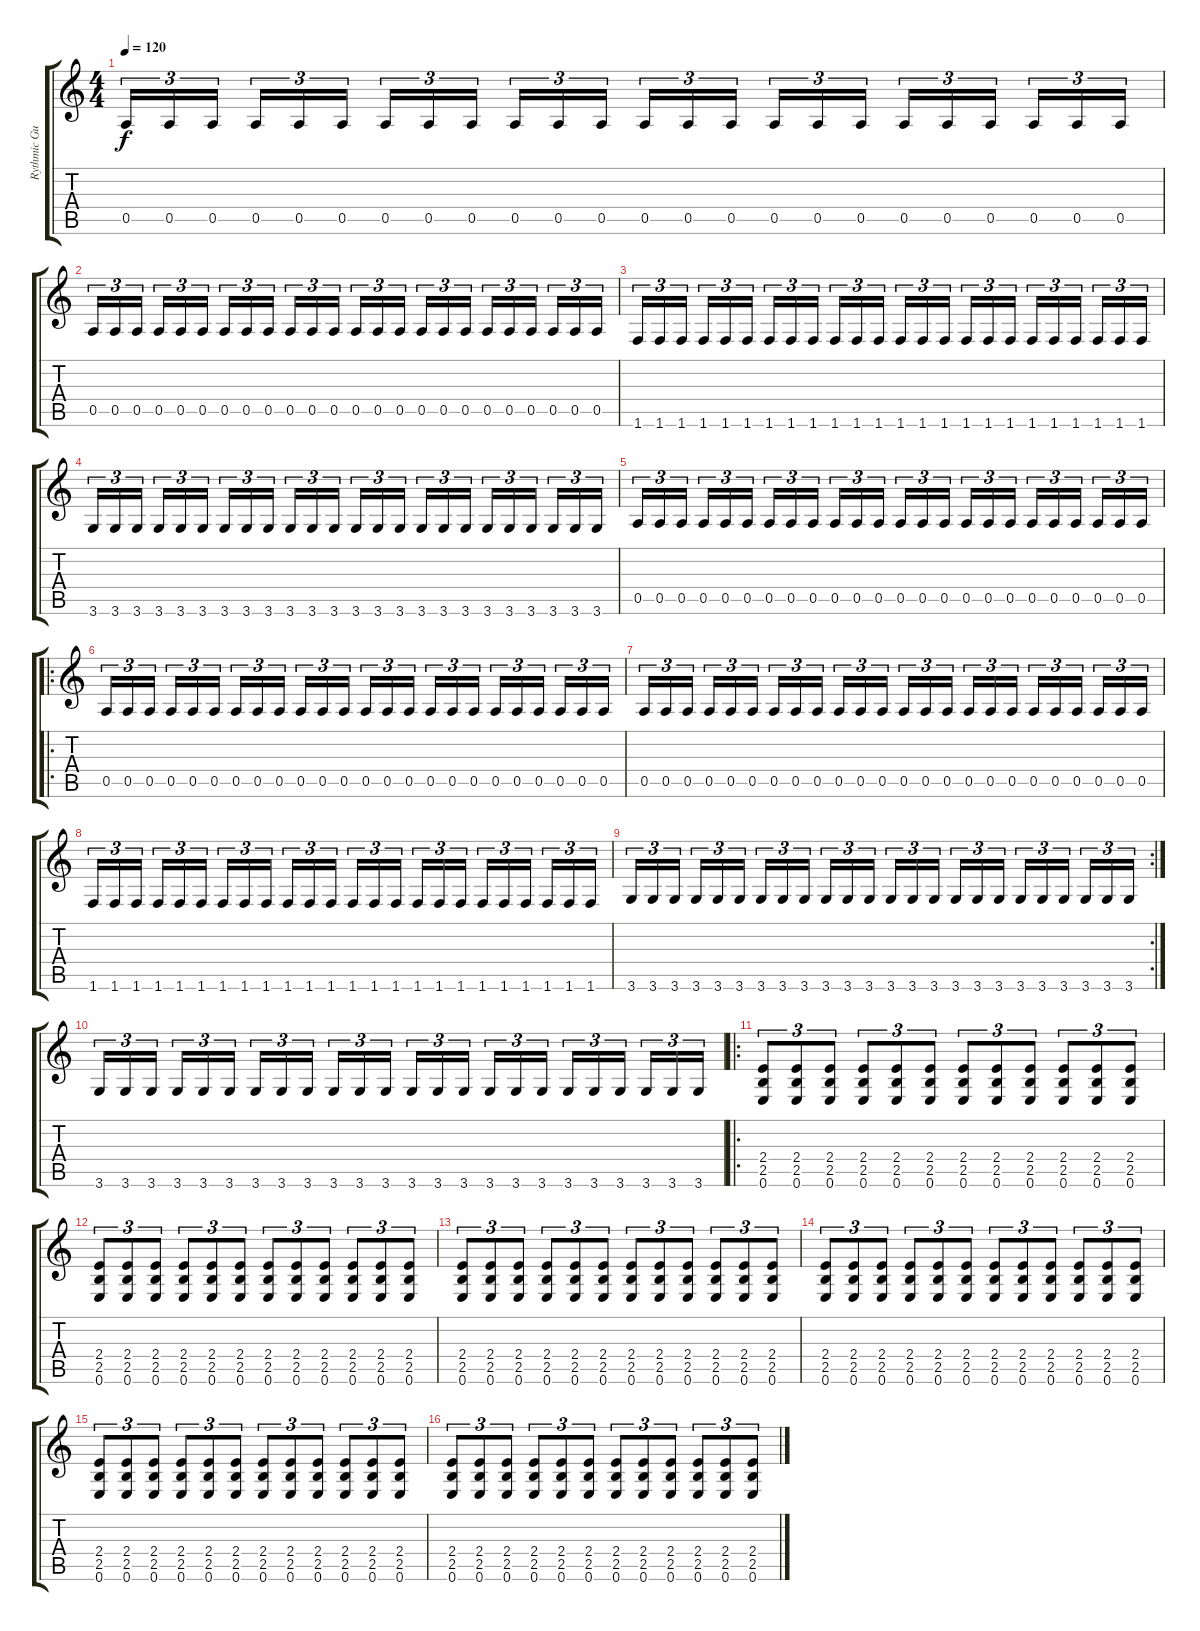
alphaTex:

\track ("Rythmic Guitar" "Rythmic Gu") {instrument distortionguitar}
\staff {score tabs}
\tuning (E4 B3 G3 D3 A2 E2) {hide}
\ts (4 4)
\tempo 120
\clef g2
\ks c
0.5.16{tu (3 2) dy f instrument distortionguitar} 0.5.16{tu (3 2)} 0.5.16{tu (3 2)} 0.5.16{tu (3 2)} 0.5.16{tu (3 2)} 0.5.16{tu (3 2)} 0.5.16{tu (3 2)} 0.5.16{tu (3 2)} 0.5.16{tu (3 2)} 0.5.16{tu (3 2)} 0.5.16{tu (3 2)} 0.5.16{tu (3 2)} 0.5.16{tu (3 2)} 0.5.16{tu (3 2)} 0.5.16{tu (3 2)} 0.5.16{tu (3 2)} 0.5.16{tu (3 2)} 0.5.16{tu (3 2)} 0.5.16{tu (3 2)} 0.5.16{tu (3 2)} 0.5.16{tu (3 2)} 0.5.16{tu (3 2)} 0.5.16{tu (3 2)} 0.5.16{tu (3 2)} |
0.5.16{tu (3 2) instrument distortionguitar} 0.5.16{tu (3 2)} 0.5.16{tu (3 2)} 0.5.16{tu (3 2)} 0.5.16{tu (3 2)} 0.5.16{tu (3 2)} 0.5.16{tu (3 2)} 0.5.16{tu (3 2)} 0.5.16{tu (3 2)} 0.5.16{tu (3 2)} 0.5.16{tu (3 2)} 0.5.16{tu (3 2)} 0.5.16{tu (3 2)} 0.5.16{tu (3 2)} 0.5.16{tu (3 2)} 0.5.16{tu (3 2)} 0.5.16{tu (3 2)} 0.5.16{tu (3 2)} 0.5.16{tu (3 2)} 0.5.16{tu (3 2)} 0.5.16{tu (3 2)} 0.5.16{tu (3 2)} 0.5.16{tu (3 2)} 0.5.16{tu (3 2)} |
1.6.16{tu (3 2)} 1.6.16{tu (3 2)} 1.6.16{tu (3 2)} 1.6.16{tu (3 2)} 1.6.16{tu (3 2)} 1.6.16{tu (3 2)} 1.6.16{tu (3 2)} 1.6.16{tu (3 2)} 1.6.16{tu (3 2)} 1.6.16{tu (3 2)} 1.6.16{tu (3 2)} 1.6.16{tu (3 2)} 1.6.16{tu (3 2)} 1.6.16{tu (3 2)} 1.6.16{tu (3 2)} 1.6.16{tu (3 2)} 1.6.16{tu (3 2)} 1.6.16{tu (3 2)} 1.6.16{tu (3 2)} 1.6.16{tu (3 2)} 1.6.16{tu (3 2)} 1.6.16{tu (3 2)} 1.6.16{tu (3 2)} 1.6.16{tu (3 2)} |
3.6.16{tu (3 2)} 3.6.16{tu (3 2)} 3.6.16{tu (3 2)} 3.6.16{tu (3 2)} 3.6.16{tu (3 2)} 3.6.16{tu (3 2)} 3.6.16{tu (3 2)} 3.6.16{tu (3 2)} 3.6.16{tu (3 2)} 3.6.16{tu (3 2)} 3.6.16{tu (3 2)} 3.6.16{tu (3 2)} 3.6.16{tu (3 2)} 3.6.16{tu (3 2)} 3.6.16{tu (3 2)} 3.6.16{tu (3 2)} 3.6.16{tu (3 2)} 3.6.16{tu (3 2)} 3.6.16{tu (3 2)} 3.6.16{tu (3 2)} 3.6.16{tu (3 2)} 3.6.16{tu (3 2)} 3.6.16{tu (3 2)} 3.6.16{tu (3 2)} |
0.5.16{tu (3 2) instrument distortionguitar} 0.5.16{tu (3 2)} 0.5.16{tu (3 2)} 0.5.16{tu (3 2)} 0.5.16{tu (3 2)} 0.5.16{tu (3 2)} 0.5.16{tu (3 2)} 0.5.16{tu (3 2)} 0.5.16{tu (3 2)} 0.5.16{tu (3 2)} 0.5.16{tu (3 2)} 0.5.16{tu (3 2)} 0.5.16{tu (3 2)} 0.5.16{tu (3 2)} 0.5.16{tu (3 2)} 0.5.16{tu (3 2)} 0.5.16{tu (3 2)} 0.5.16{tu (3 2)} 0.5.16{tu (3 2)} 0.5.16{tu (3 2)} 0.5.16{tu (3 2)} 0.5.16{tu (3 2)} 0.5.16{tu (3 2)} 0.5.16{tu (3 2)} |
\ro
0.5.16{tu (3 2) instrument distortionguitar} 0.5.16{tu (3 2)} 0.5.16{tu (3 2)} 0.5.16{tu (3 2)} 0.5.16{tu (3 2)} 0.5.16{tu (3 2)} 0.5.16{tu (3 2)} 0.5.16{tu (3 2)} 0.5.16{tu (3 2)} 0.5.16{tu (3 2)} 0.5.16{tu (3 2)} 0.5.16{tu (3 2)} 0.5.16{tu (3 2)} 0.5.16{tu (3 2)} 0.5.16{tu (3 2)} 0.5.16{tu (3 2)} 0.5.16{tu (3 2)} 0.5.16{tu (3 2)} 0.5.16{tu (3 2)} 0.5.16{tu (3 2)} 0.5.16{tu (3 2)} 0.5.16{tu (3 2)} 0.5.16{tu (3 2)} 0.5.16{tu (3 2)} |
0.5.16{tu (3 2) instrument distortionguitar} 0.5.16{tu (3 2)} 0.5.16{tu (3 2)} 0.5.16{tu (3 2)} 0.5.16{tu (3 2)} 0.5.16{tu (3 2)} 0.5.16{tu (3 2)} 0.5.16{tu (3 2)} 0.5.16{tu (3 2)} 0.5.16{tu (3 2)} 0.5.16{tu (3 2)} 0.5.16{tu (3 2)} 0.5.16{tu (3 2)} 0.5.16{tu (3 2)} 0.5.16{tu (3 2)} 0.5.16{tu (3 2)} 0.5.16{tu (3 2)} 0.5.16{tu (3 2)} 0.5.16{tu (3 2)} 0.5.16{tu (3 2)} 0.5.16{tu (3 2)} 0.5.16{tu (3 2)} 0.5.16{tu (3 2)} 0.5.16{tu (3 2)} |
1.6.16{tu (3 2)} 1.6.16{tu (3 2)} 1.6.16{tu (3 2)} 1.6.16{tu (3 2)} 1.6.16{tu (3 2)} 1.6.16{tu (3 2)} 1.6.16{tu (3 2)} 1.6.16{tu (3 2)} 1.6.16{tu (3 2)} 1.6.16{tu (3 2)} 1.6.16{tu (3 2)} 1.6.16{tu (3 2)} 1.6.16{tu (3 2)} 1.6.16{tu (3 2)} 1.6.16{tu (3 2)} 1.6.16{tu (3 2)} 1.6.16{tu (3 2)} 1.6.16{tu (3 2)} 1.6.16{tu (3 2)} 1.6.16{tu (3 2)} 1.6.16{tu (3 2)} 1.6.16{tu (3 2)} 1.6.16{tu (3 2)} 1.6.16{tu (3 2)} |
\rc 2
3.6.16{tu (3 2)} 3.6.16{tu (3 2)} 3.6.16{tu (3 2)} 3.6.16{tu (3 2)} 3.6.16{tu (3 2)} 3.6.16{tu (3 2)} 3.6.16{tu (3 2)} 3.6.16{tu (3 2)} 3.6.16{tu (3 2)} 3.6.16{tu (3 2)} 3.6.16{tu (3 2)} 3.6.16{tu (3 2)} 3.6.16{tu (3 2)} 3.6.16{tu (3 2)} 3.6.16{tu (3 2)} 3.6.16{tu (3 2)} 3.6.16{tu (3 2)} 3.6.16{tu (3 2)} 3.6.16{tu (3 2)} 3.6.16{tu (3 2)} 3.6.16{tu (3 2)} 3.6.16{tu (3 2)} 3.6.16{tu (3 2)} 3.6.16{tu (3 2)} |
3.6.16{tu (3 2)} 3.6.16{tu (3 2)} 3.6.16{tu (3 2)} 3.6.16{tu (3 2)} 3.6.16{tu (3 2)} 3.6.16{tu (3 2)} 3.6.16{tu (3 2)} 3.6.16{tu (3 2)} 3.6.16{tu (3 2)} 3.6.16{tu (3 2)} 3.6.16{tu (3 2)} 3.6.16{tu (3 2)} 3.6.16{tu (3 2)} 3.6.16{tu (3 2)} 3.6.16{tu (3 2)} 3.6.16{tu (3 2)} 3.6.16{tu (3 2)} 3.6.16{tu (3 2)} 3.6.16{tu (3 2)} 3.6.16{tu (3 2)} 3.6.16{tu (3 2)} 3.6.16{tu (3 2)} 3.6.16{tu (3 2)} 3.6.16{tu (3 2)} |
\ro
(2.4 2.5 0.6).8{tu (3 2)} (2.4 2.5 0.6).8{tu (3 2)} (2.4 2.5 0.6).8{tu (3 2)} (2.4 2.5 0.6).8{tu (3 2)} (2.4 2.5 0.6).8{tu (3 2)} (2.4 2.5 0.6).8{tu (3 2)} (2.4 2.5 0.6).8{tu (3 2)} (2.4 2.5 0.6).8{tu (3 2)} (2.4 2.5 0.6).8{tu (3 2)} (2.4 2.5 0.6).8{tu (3 2)} (2.4 2.5 0.6).8{tu (3 2)} (2.4 2.5 0.6).8{tu (3 2)} |
(2.4 2.5 0.6).8{tu (3 2)} (2.4 2.5 0.6).8{tu (3 2)} (2.4 2.5 0.6).8{tu (3 2)} (2.4 2.5 0.6).8{tu (3 2)} (2.4 2.5 0.6).8{tu (3 2)} (2.4 2.5 0.6).8{tu (3 2)} (2.4 2.5 0.6).8{tu (3 2)} (2.4 2.5 0.6).8{tu (3 2)} (2.4 2.5 0.6).8{tu (3 2)} (2.4 2.5 0.6).8{tu (3 2)} (2.4 2.5 0.6).8{tu (3 2)} (2.4 2.5 0.6).8{tu (3 2)} |
(2.4 2.5 0.6).8{tu (3 2)} (2.4 2.5 0.6).8{tu (3 2)} (2.4 2.5 0.6).8{tu (3 2)} (2.4 2.5 0.6).8{tu (3 2)} (2.4 2.5 0.6).8{tu (3 2)} (2.4 2.5 0.6).8{tu (3 2)} (2.4 2.5 0.6).8{tu (3 2)} (2.4 2.5 0.6).8{tu (3 2)} (2.4 2.5 0.6).8{tu (3 2)} (2.4 2.5 0.6).8{tu (3 2)} (2.4 2.5 0.6).8{tu (3 2)} (2.4 2.5 0.6).8{tu (3 2)} |
(2.4 2.5 0.6).8{tu (3 2)} (2.4 2.5 0.6).8{tu (3 2)} (2.4 2.5 0.6).8{tu (3 2)} (2.4 2.5 0.6).8{tu (3 2)} (2.4 2.5 0.6).8{tu (3 2)} (2.4 2.5 0.6).8{tu (3 2)} (2.4 2.5 0.6).8{tu (3 2)} (2.4 2.5 0.6).8{tu (3 2)} (2.4 2.5 0.6).8{tu (3 2)} (2.4 2.5 0.6).8{tu (3 2)} (2.4 2.5 0.6).8{tu (3 2)} (2.4 2.5 0.6).8{tu (3 2)} |
(2.4 2.5 0.6).8{tu (3 2)} (2.4 2.5 0.6).8{tu (3 2)} (2.4 2.5 0.6).8{tu (3 2)} (2.4 2.5 0.6).8{tu (3 2)} (2.4 2.5 0.6).8{tu (3 2)} (2.4 2.5 0.6).8{tu (3 2)} (2.4 2.5 0.6).8{tu (3 2)} (2.4 2.5 0.6).8{tu (3 2)} (2.4 2.5 0.6).8{tu (3 2)} (2.4 2.5 0.6).8{tu (3 2)} (2.4 2.5 0.6).8{tu (3 2)} (2.4 2.5 0.6).8{tu (3 2)} |
(2.4 2.5 0.6).8{tu (3 2)} (2.4 2.5 0.6).8{tu (3 2)} (2.4 2.5 0.6).8{tu (3 2)} (2.4 2.5 0.6).8{tu (3 2)} (2.4 2.5 0.6).8{tu (3 2)} (2.4 2.5 0.6).8{tu (3 2)} (2.4 2.5 0.6).8{tu (3 2)} (2.4 2.5 0.6).8{tu (3 2)} (2.4 2.5 0.6).8{tu (3 2)} (2.4 2.5 0.6).8{tu (3 2)} (2.4 2.5 0.6).8{tu (3 2)} (2.4 2.5 0.6).8{tu (3 2)}
